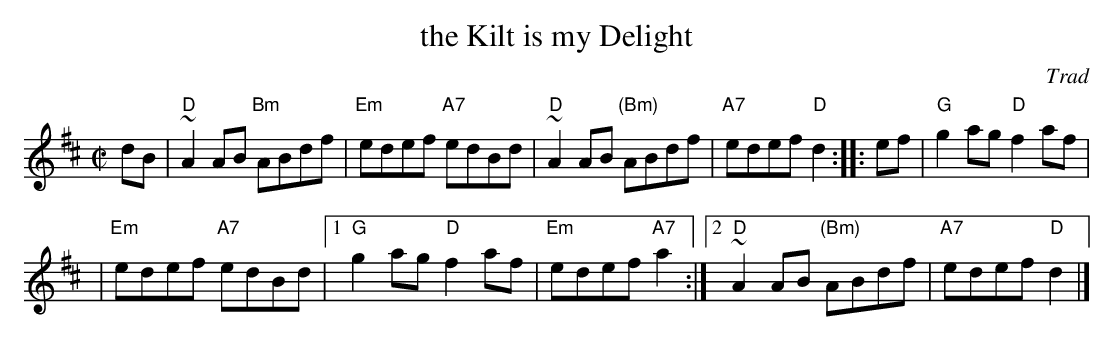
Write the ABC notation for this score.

X:1
T: the Kilt is my Delight
O: Trad
M: C|
L: 1/8
K: D
dB \
| "D"~A2AB "Bm"ABdf | "Em"edef "A7"edBd |\
"D"~A2AB "(Bm)"ABdf | "A7"edef "D"d2 :: ef |\
"G"g2ag "D"f2af |
| "Em"edef "A7"edBd \
|1 "G"g2ag "D"f2af | "Em"edef "A7"a2 \
:|2 "D"~A2AB "(Bm)"ABdf | "A7"edef "D"d2 |]
